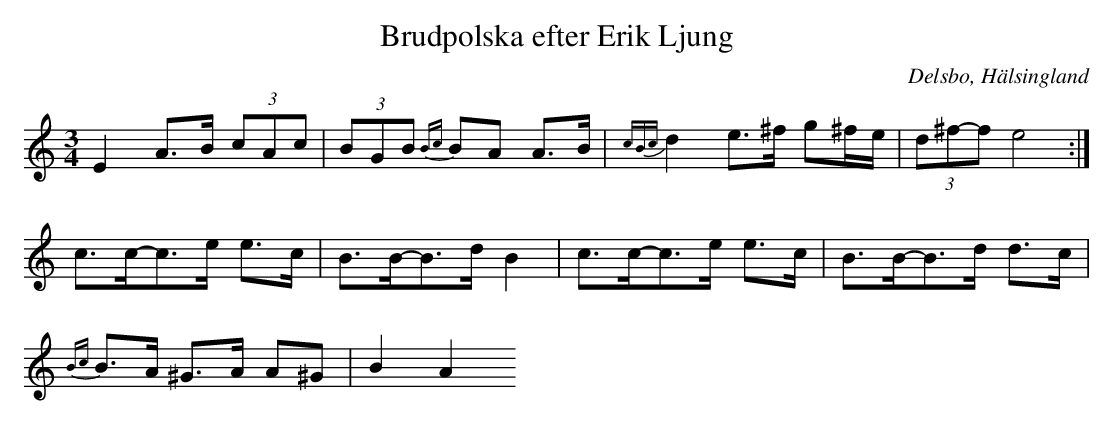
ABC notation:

X:1
T: Brudpolska efter Erik Ljung
O: Delsbo, Hälsingland
M: 3/4
L: 1/8
K: Am
E2 A>B (3cAc| (3BGB {Bc}BA A>B|{cBc}d2 e>^f g^f/e/|(3d^f-f e4 :|
c>c-c>e e>c|B>B-B>d B2|c>c-c>e e>c|B>B-B>d d>c|
{Bc}B>A ^G>A (3A^G|(3B2A2
